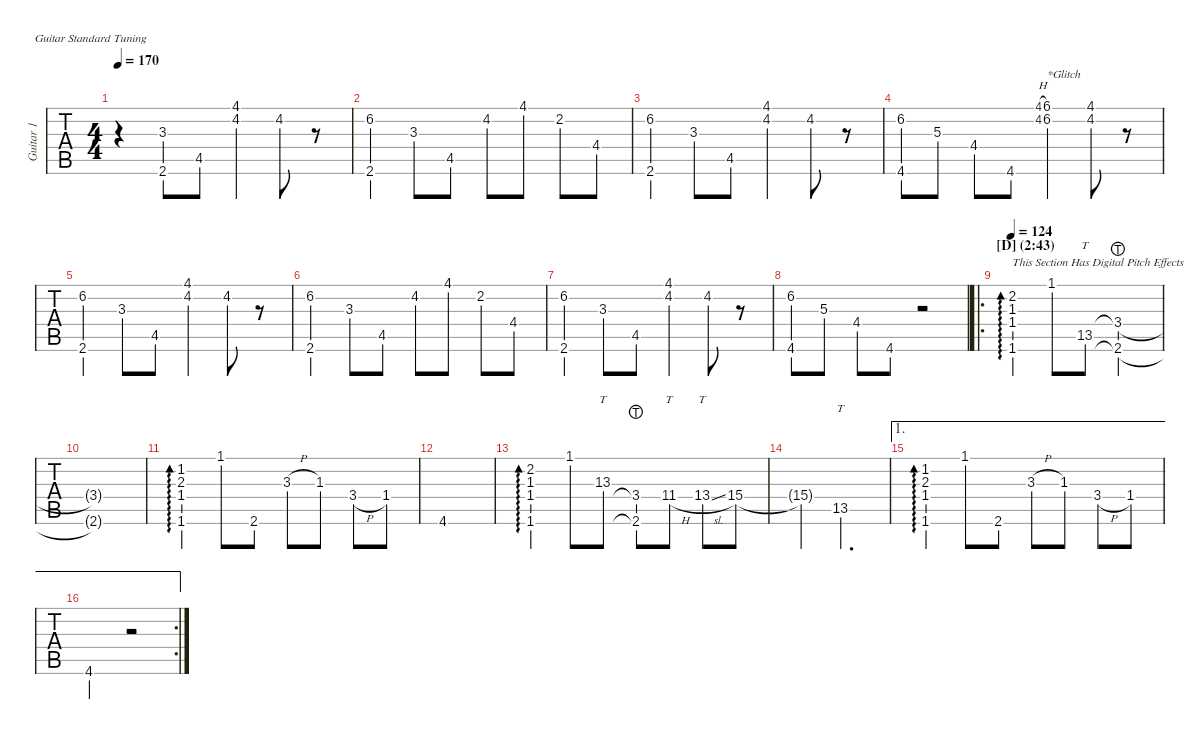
\defaultSystemsLayout 4
\hideDynamics
\bracketExtendMode nobrackets
\multiTrackTrackNamePolicy allsystems
\firstSystemTrackNameMode fullname
\otherSystemsTrackNameMode fullname
\otherSystemsTrackNameOrientation horizontal
\track ("Guitar 1" "Guitar 1") {instrument acousticguitarsteel}
\staff {tabs}
\tuning (E4 B3 G3 D3 A2 E2)
\ts (4 4)
\scale
1.01035
\tempo 170
\accidentals auto
\clef g2
\ottava regular
\simile none
\ks c
r.4{dy mf} (2.6{acc #} 3.3{acc #}).8 4.5{acc #}.8 (4.2{acc #} 4.1{acc #}).4 4.2{acc #}.8 r.8 |
\scale
0.982618 (2.6{acc #} 6.2).4 3.3{acc #}.8 4.5{acc #}.8 4.2{acc #}.8 4.1{acc #}.8 2.2{acc #}.8 4.4{acc #}.8 |
\scale
1.01187 (2.6{acc #} 6.2).4 3.3{acc #}.8 4.5{acc #}.8 (4.2{acc #} 4.1{acc #}).4 4.2{acc #}.8 r.8 |
\scale
0.995157 (4.6{acc #} 6.2).8 5.3.8 4.4{acc #}.8 4.6{acc #}.8 (4.2{h acc #} 4.1{h acc #}).8{gr onbeat} (6.2 6.1{acc #}).4{txt "*Glitch"} (4.2{acc #} 4.1{acc #}).8 r.8 |
\scale
0.991362 (2.6{acc #} 6.2).4 3.3{acc #}.8 4.5{acc #}.8 (4.2{acc #} 4.1{acc #}).4 4.2{acc #}.8 r.8 |
\scale
1.00194 (2.6{acc #} 6.2).4 3.3{acc #}.8 4.5{acc #}.8 4.2{acc #}.8 4.1{acc #}.8 2.2{acc #}.8 4.4{acc #}.8 |
\scale
0.993585 (2.6{acc #} 6.2).4 3.3{acc #}.8 4.5{acc #}.8 (4.2{acc #} 4.1{acc #}).4 4.2{acc #}.8 r.8 |
\scale
1.01311 (4.6{acc #} 6.2).8 5.3.8 4.4{acc #}.8 4.6{acc #}.8 r.2 |
\ro
\section ("D" "(2:43)")
\scale
1.01255
\tempo 124
(1.6 1.4{acc #} 1.3{acc #} 2.2{acc #}).4{ad 0 txt "This Section Has Digital Pitch Effects"} 1.1.8 13.5{acc #}.8{tt} (2.6{lht acc #} 3.4{lht}).2 |
\scale
0.999996 (2.6{t acc #} 3.4{t}).1 |
\scale
0.991637 (1.6 1.4{acc #} 2.3 1.2).4{ad 0} 1.1.8 2.6{acc #}.8 3.3{h acc #}.8 1.3{acc #}.8 3.4{h}.8 1.4{acc #}.8 |
\scale
0.995817 4.6{acc #}.1 |
\scale
1.00189 (1.6 1.4{acc #} 1.3{acc #} 2.2{acc #}).4{ad 0} 1.1.8 13.3{acc #}.8{tt} (2.6{lht acc #} 3.4{lht}).8 11.4{h acc #}.8{tt} 13.4{sl acc #}.8{tt} 15.4.8 |
\scale
0.995753 15.4{t}.4 13.5{acc #}.2{tt d} |
\ae 1
\scale
1.00411 (1.6 1.4{acc #} 2.3 1.2).4{ad 0} 1.1.8 2.6{acc #}.8 3.3{h acc #}.8 1.3{acc #}.8 3.4{h}.8 1.4{acc #}.8 |
\ae 1
\rc 2
\scale
0.998247 4.6{acc #}.2 r.2
